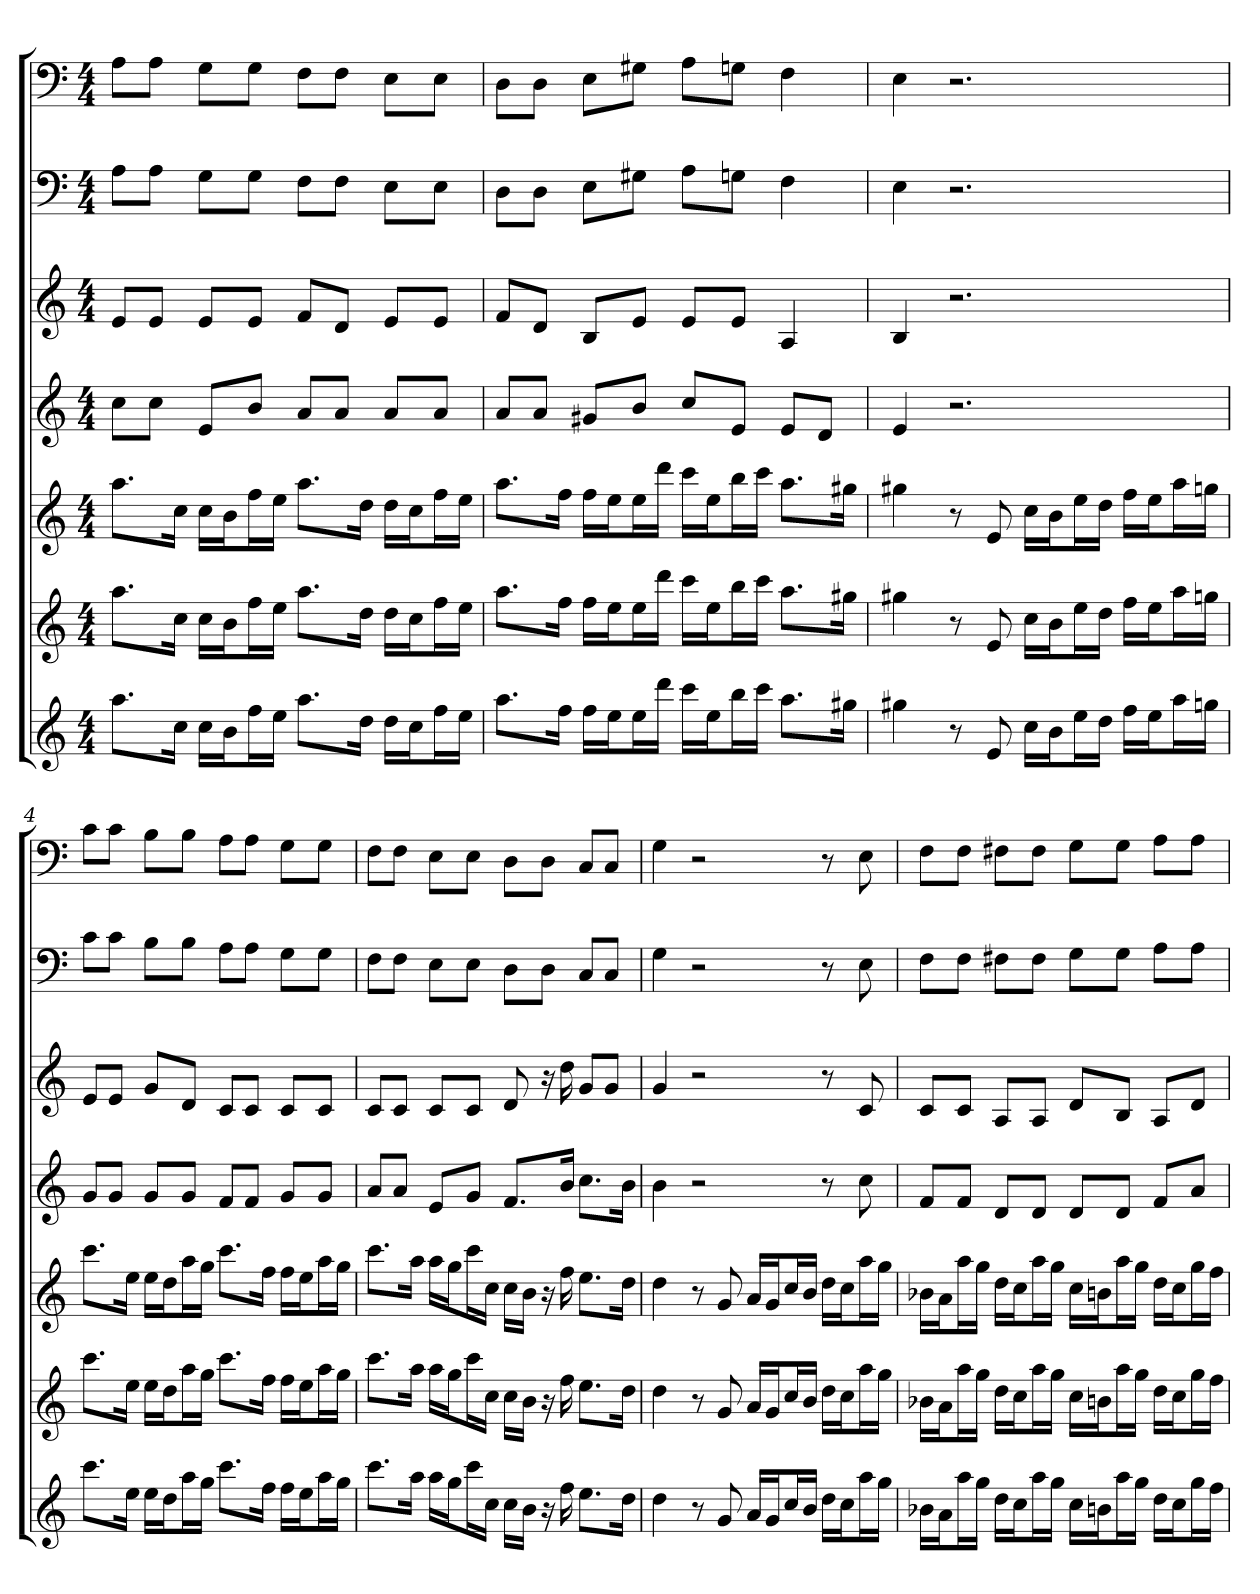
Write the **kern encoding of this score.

**kern	**kern	**kern	**kern	**kern	**kern	**kern
*part7	*part6	*part5	*part4	*part3	*part2	*part1
*staff7	*staff6	*staff5	*staff4	*staff3	*staff2	*staff1
*k[]	*k[]	*k[]	*k[]	*k[]	*k[]	*k[]
*a:	*a:	*a:	*a:	*a:	*a:	*a:
*M4/4	*M4/4	*M4/4	*M4/4	*M4/4	*M4/4	*M4/4
=1	=1	=1	=1	=1	=1	=1
8.aaL	8.aaL	8.aaL	8ccL	8eL	8AL	8AL
.	.	.	8ccJ	8eJ	8AJ	8AJ
16ccJk	16ccJk	16ccJk	.	.	.	.
16ccLL	16ccLL	16ccLL	8eL	8eL	8GL	8GL
16bJ	16bJ	16bJ	.	.	.	.
16ffL	16ffL	16ffL	8bJ	8eJ	8GJ	8GJ
16eeJJ	16eeJJ	16eeJJ	.	.	.	.
8.aaL	8.aaL	8.aaL	8aL	8fL	8FL	8FL
.	.	.	8aJ	8dJ	8FJ	8FJ
16ddJk	16ddJk	16ddJk	.	.	.	.
16ddLL	16ddLL	16ddLL	8aL	8eL	8EL	8EL
16ccJ	16ccJ	16ccJ	.	.	.	.
16ffL	16ffL	16ffL	8aJ	8eJ	8EJ	8EJ
16eeJJ	16eeJJ	16eeJJ	.	.	.	.
=2	=2	=2	=2	=2	=2	=2
8.aaL	8.aaL	8.aaL	8aL	8fL	8DL	8DL
.	.	.	8aJ	8dJ	8DJ	8DJ
16ffJk	16ffJk	16ffJk	.	.	.	.
16ffLL	16ffLL	16ffLL	8g#XL	8BL	8EL	8EL
16eeJ	16eeJ	16eeJ	.	.	.	.
16eeL	16eeL	16eeL	8bJ	8eJ	8G#XJ	8G#XJ
16dddJJ	16dddJJ	16dddJJ	.	.	.	.
16cccLL	16cccLL	16cccLL	8ccL	8eL	8AL	8AL
16eeJ	16eeJ	16eeJ	.	.	.	.
16bbL	16bbL	16bbL	8eJ	8eJ	8GnJ	8GnJ
16cccJJ	16cccJJ	16cccJJ	.	.	.	.
8.aaL	8.aaL	8.aaL	8eL	4A	4F	4F
.	.	.	8dJ	.	.	.
16gg#XJk	16gg#XJk	16gg#XJk	.	.	.	.
=3	=3	=3	=3	=3	=3	=3
4gg#X	4gg#X	4gg#X	4e	4B	4E	4E
8r	8r	8r	2.r	2.r	2.r	2.r
8e	8e	8e	.	.	.	.
16ccLL	16ccLL	16ccLL	.	.	.	.
16bJ	16bJ	16bJ	.	.	.	.
16eeL	16eeL	16eeL	.	.	.	.
16ddJJ	16ddJJ	16ddJJ	.	.	.	.
16ffLL	16ffLL	16ffLL	.	.	.	.
16eeJ	16eeJ	16eeJ	.	.	.	.
16aaL	16aaL	16aaL	.	.	.	.
16ggnJJ	16ggnJJ	16ggnJJ	.	.	.	.
=4	=4	=4	=4	=4	=4	=4
8.cccL	8.cccL	8.cccL	8gL	8eL	8cL	8cL
.	.	.	8gJ	8eJ	8cJ	8cJ
16eeJk	16eeJk	16eeJk	.	.	.	.
16eeLL	16eeLL	16eeLL	8gL	8gL	8BL	8BL
16ddJ	16ddJ	16ddJ	.	.	.	.
16aaL	16aaL	16aaL	8gJ	8dJ	8BJ	8BJ
16ggJJ	16ggJJ	16ggJJ	.	.	.	.
8.cccL	8.cccL	8.cccL	8fL	8cL	8AL	8AL
.	.	.	8fJ	8cJ	8AJ	8AJ
16ffJk	16ffJk	16ffJk	.	.	.	.
16ffLL	16ffLL	16ffLL	8gL	8cL	8GL	8GL
16eeJ	16eeJ	16eeJ	.	.	.	.
16aaL	16aaL	16aaL	8gJ	8cJ	8GJ	8GJ
16ggJJ	16ggJJ	16ggJJ	.	.	.	.
=5	=5	=5	=5	=5	=5	=5
8.cccL	8.cccL	8.cccL	8aL	8cL	8FL	8FL
.	.	.	8aJ	8cJ	8FJ	8FJ
16aaJk	16aaJk	16aaJk	.	.	.	.
16aaLL	16aaLL	16aaLL	8eL	8cL	8EL	8EL
16ggJ	16ggJ	16ggJ	.	.	.	.
16cccL	16cccL	16cccL	8gJ	8cJ	8EJ	8EJ
16ccJJ	16ccJJ	16ccJJ	.	.	.	.
16ccLL	16ccLL	16ccLL	8.fL	8d	8DL	8DL
16bJJ	16bJJ	16bJJ	.	.	.	.
16r	16r	16r	.	16r	8DJ	8DJ
16ff	16ff	16ff	16bJk	16dd	.	.
8.eeL	8.eeL	8.eeL	8.ccL	8gL	8CL	8CL
.	.	.	.	8gJ	8CJ	8CJ
16ddJk	16ddJk	16ddJk	16bJk	.	.	.
=6	=6	=6	=6	=6	=6	=6
4dd	4dd	4dd	4b	4g	4G	4G
8r	8r	8r	2r	2r	2r	2r
8g	8g	8g	.	.	.	.
16aLL	16aLL	16aLL	.	.	.	.
16gJ	16gJ	16gJ	.	.	.	.
16ccL	16ccL	16ccL	.	.	.	.
16bJJ	16bJJ	16bJJ	.	.	.	.
16ddLL	16ddLL	16ddLL	8r	8r	8r	8r
16ccJ	16ccJ	16ccJ	.	.	.	.
16aaL	16aaL	16aaL	8cc	8c	8E	8E
16ggJJ	16ggJJ	16ggJJ	.	.	.	.
=7	=7	=7	=7	=7	=7	=7
16b-XLL	16b-XLL	16b-XLL	8fL	8cL	8FL	8FL
16aJ	16aJ	16aJ	.	.	.	.
16aaL	16aaL	16aaL	8fJ	8cJ	8FJ	8FJ
16ggJJ	16ggJJ	16ggJJ	.	.	.	.
16ddLL	16ddLL	16ddLL	8dL	8AL	8F#XL	8F#XL
16ccJ	16ccJ	16ccJ	.	.	.	.
16aaL	16aaL	16aaL	8dJ	8AJ	8F#J	8F#J
16ggJJ	16ggJJ	16ggJJ	.	.	.	.
16ccLL	16ccLL	16ccLL	8dL	8dL	8GL	8GL
16bnJ	16bnJ	16bnJ	.	.	.	.
16aaL	16aaL	16aaL	8dJ	8BJ	8GJ	8GJ
16ggJJ	16ggJJ	16ggJJ	.	.	.	.
16ddLL	16ddLL	16ddLL	8fL	8AL	8AL	8AL
16ccJ	16ccJ	16ccJ	.	.	.	.
16ggL	16ggL	16ggL	8aJ	8dJ	8AJ	8AJ
16ffJJ	16ffJJ	16ffJJ	.	.	.	.
=	=	=	=	=	=	=
*-	*-	*-	*-	*-	*-	*-
